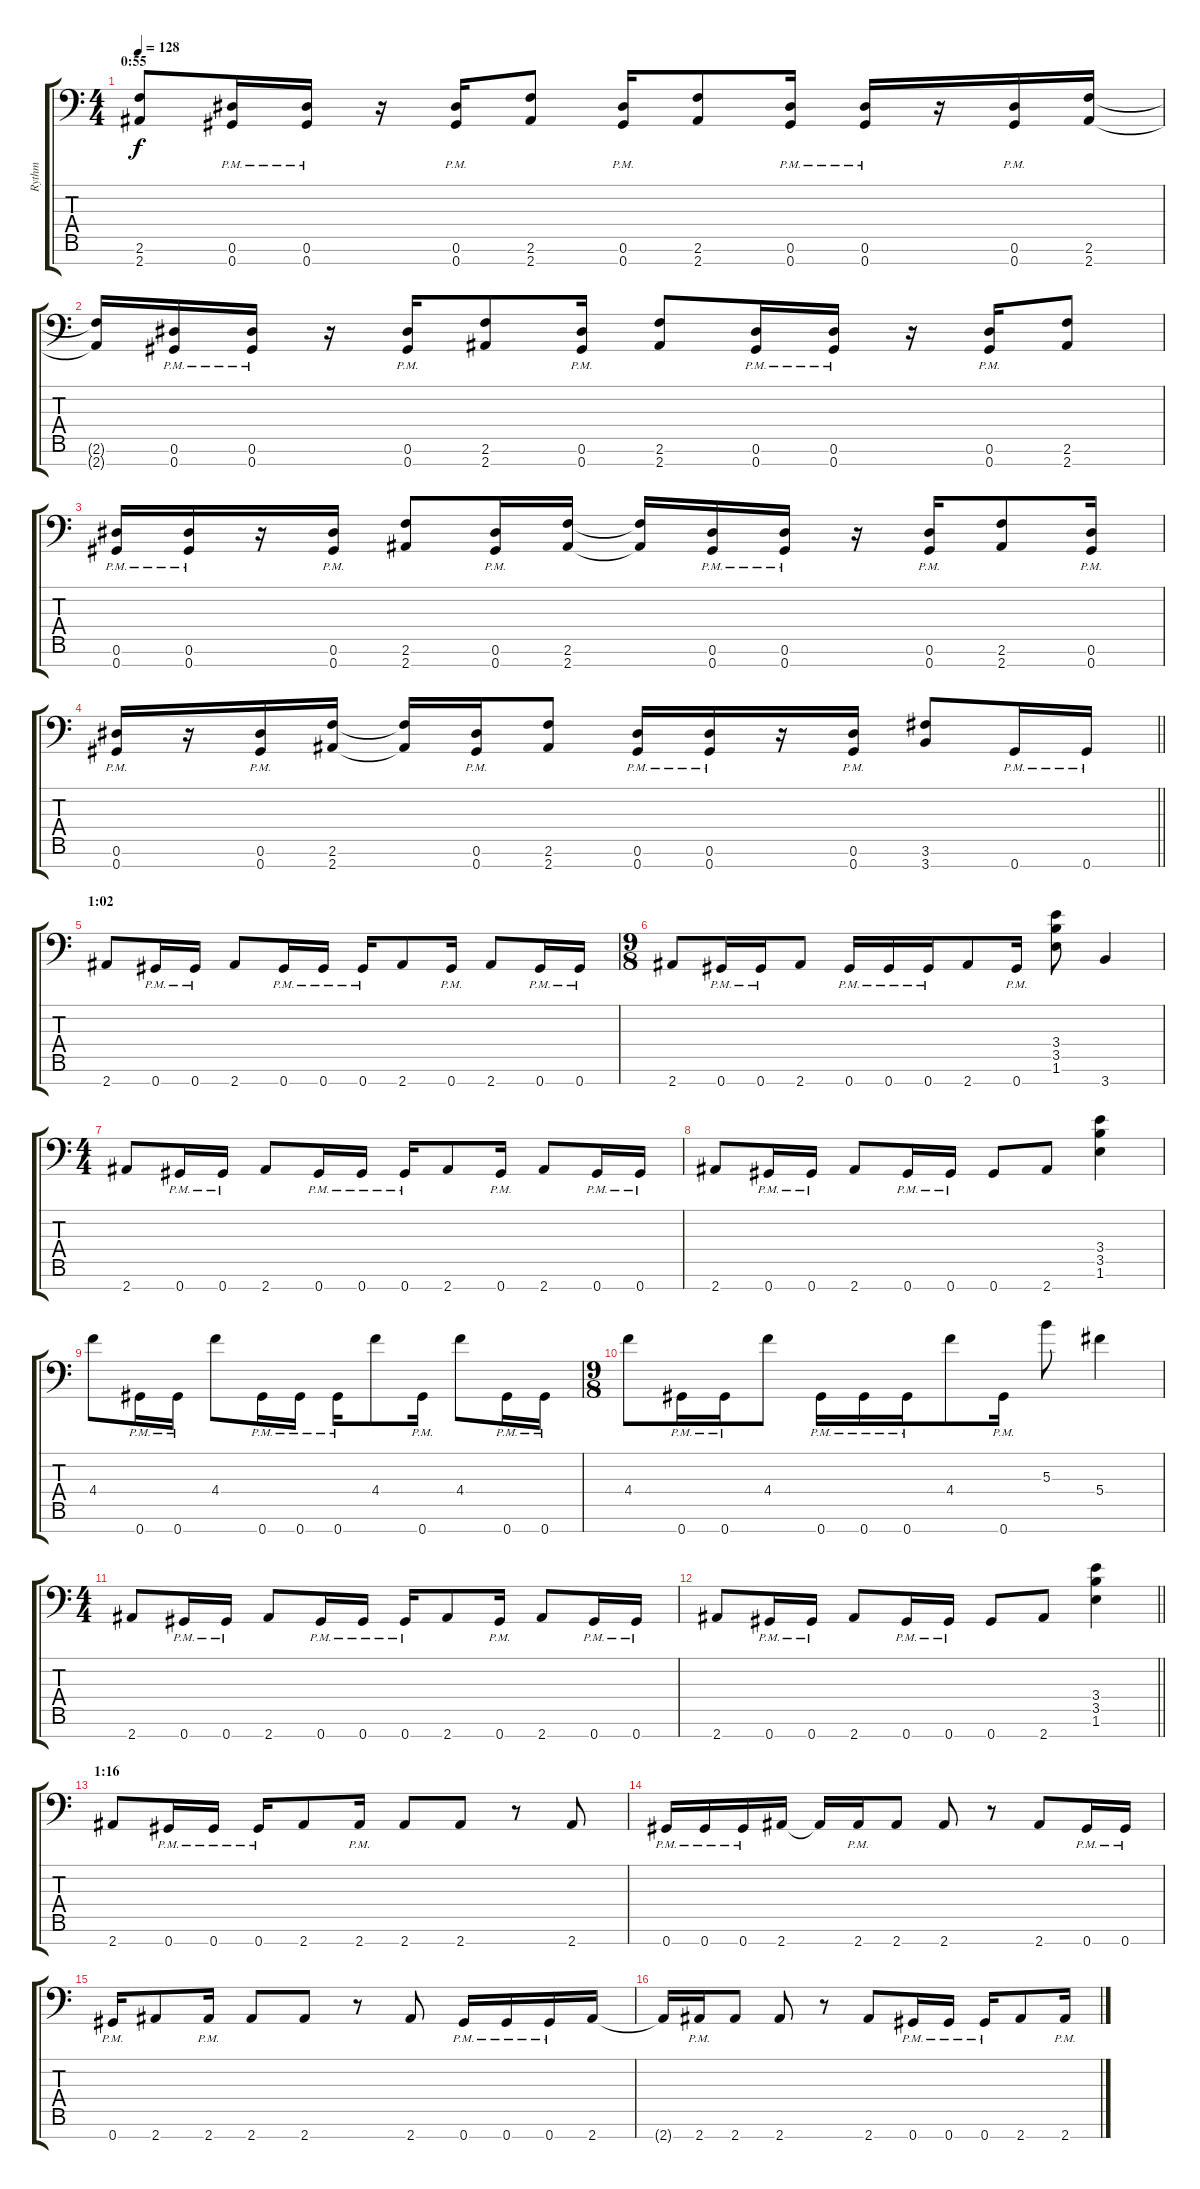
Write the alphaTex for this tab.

\track ("Rythm" "Rythm") {instrument distortionguitar}
\staff {score tabs}
\tuning (Eb4 Bb3 Gb3 Db3 Ab2 Eb2 Ab1) {hide}
\ts (4 4)
\section ("" "0:55")
\tempo 128
\clef f4
\ks c
(2.6 2.7).8{dy f} (0.6{pm} 0.7{pm}).16 (0.6{pm} 0.7{pm}).16 r.16 (0.6{pm} 0.7{pm}).16 (2.6 2.7).8 (0.6{pm} 0.7{pm}).16 (2.6 2.7).8 (0.6{pm} 0.7{pm}).16 (0.6{pm} 0.7{pm}).16 r.16 (0.6{pm} 0.7{pm}).16 (2.6 2.7).16 |
(2.6{t} 2.7{t}).16 (0.6{pm} 0.7{pm}).16 (0.6{pm} 0.7{pm}).16 r.16 (0.6{pm} 0.7{pm}).16 (2.6 2.7).8 (0.6{pm} 0.7{pm}).16 (2.6 2.7).8 (0.6{pm} 0.7{pm}).16 (0.6{pm} 0.7{pm}).16 r.16 (0.6{pm} 0.7{pm}).16 (2.6 2.7).8 |
(0.6{pm} 0.7{pm}).16 (0.6{pm} 0.7{pm}).16 r.16 (0.6{pm} 0.7{pm}).16 (2.6 2.7).8 (0.6{pm} 0.7{pm}).16 (2.6 2.7).16 (2.6{t} 2.7{t}).16 (0.6{pm} 0.7{pm}).16 (0.6{pm} 0.7{pm}).16 r.16 (0.6{pm} 0.7{pm}).16 (2.6 2.7).8 (0.6{pm} 0.7{pm}).16 |
\barLineRight lightlight
(0.6{pm} 0.7{pm}).16 r.16 (0.6{pm} 0.7{pm}).16 (2.6 2.7).16 (2.6{t} 2.7{t}).16 (0.6{pm} 0.7{pm}).16 (2.6 2.7).8 (0.6{pm} 0.7{pm}).16 (0.6{pm} 0.7{pm}).16 r.16 (0.6{pm} 0.7{pm}).16 (3.6 3.7).8 0.7{pm}.16 0.7{pm}.16 |
\section ("" "1:02")
2.7.8 0.7{pm}.16 0.7{pm}.16 2.7.8 0.7{pm}.16 0.7{pm}.16 0.7{pm}.16 2.7.8 0.7{pm}.16 2.7.8 0.7{pm}.16 0.7{pm}.16 |
\ts (9 8)
2.7.8 0.7{pm}.16 0.7{pm}.16 2.7.8 0.7{pm}.16 0.7{pm}.16 0.7{pm}.16 2.7.8 0.7{pm}.16 (3.4 3.5 1.6).8 3.7.4 |
\ts (4 4)
2.7.8 0.7{pm}.16 0.7{pm}.16 2.7.8 0.7{pm}.16 0.7{pm}.16 0.7{pm}.16 2.7.8 0.7{pm}.16 2.7.8 0.7{pm}.16 0.7{pm}.16 |
2.7.8 0.7{pm}.16 0.7{pm}.16 2.7.8 0.7{pm}.16 0.7{pm}.16 0.7.8 2.7.8 (3.4 3.5 1.6).4 |
4.4.8 0.7{pm}.16 0.7{pm}.16 4.4.8 0.7{pm}.16 0.7{pm}.16 0.7{pm}.16 4.4.8 0.7{pm}.16 4.4.8 0.7{pm}.16 0.7{pm}.16 |
\ts (9 8)
4.4.8 0.7{pm}.16 0.7{pm}.16 4.4.8 0.7{pm}.16 0.7{pm}.16 0.7{pm}.16 4.4.8 0.7{pm}.16 5.3.8 5.4.4 |
\ts (4 4)
2.7.8 0.7{pm}.16 0.7{pm}.16 2.7.8 0.7{pm}.16 0.7{pm}.16 0.7{pm}.16 2.7.8 0.7{pm}.16 2.7.8 0.7{pm}.16 0.7{pm}.16 |
\barLineRight lightlight
2.7.8 0.7{pm}.16 0.7{pm}.16 2.7.8 0.7{pm}.16 0.7{pm}.16 0.7.8 2.7.8 (3.4 3.5 1.6).4 |
\section ("" "1:16")
2.7.8 0.7{pm}.16 0.7{pm}.16 0.7{pm}.16 2.7.8 2.7{pm}.16 2.7.8 2.7.8 r.8 2.7.8 |
0.7{pm}.16 0.7{pm}.16 0.7{pm}.16 2.7.16 2.7{t}.16 2.7{pm}.16 2.7.8 2.7.8 r.8 2.7.8 0.7{pm}.16 0.7{pm}.16 |
0.7{pm}.16 2.7.8 2.7{pm}.16 2.7.8 2.7.8 r.8 2.7.8 0.7{pm}.16 0.7{pm}.16 0.7{pm}.16 2.7.16 |
2.7{t}.16 2.7{pm}.16 2.7.8 2.7.8 r.8 2.7.8 0.7{pm}.16 0.7{pm}.16 0.7{pm}.16 2.7.8 2.7{pm}.16
